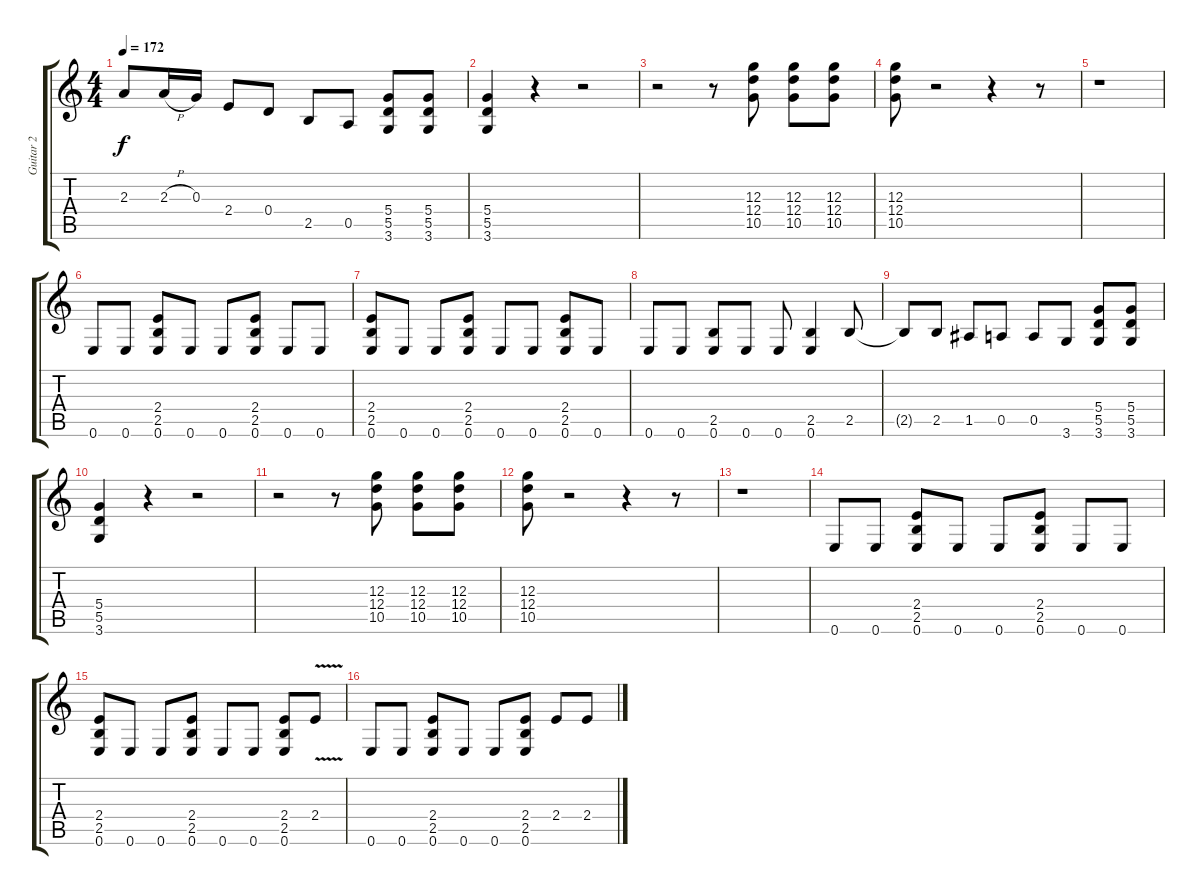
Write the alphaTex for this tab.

\track ("Guitar 2" "Guitar 2") {instrument distortionguitar}
\staff {score tabs}
\tuning (E4 B3 G3 D3 A2 E2) {hide}
\ts (4 4)
\tempo 172
\clef g2
\ks c
2.3{t}.8{dy f} 2.3{h}.16 0.3.16 2.4.8 0.4.8 2.5.8 0.5.8 (5.4 5.5 3.6).8 (5.4 5.5 3.6).8 |
(5.4 5.5 3.6).4 r.4 r.2 |
r.2 r.8 (12.3 12.4 10.5).8 (12.3 12.4 10.5).8 (12.3 12.4 10.5).8 |
(12.3 12.4 10.5).8 r.2 r.4 r.8 |
r.1 |
0.6.8 0.6.8 (2.4 2.5 0.6).8 0.6.8 0.6.8 (2.4 2.5 0.6).8 0.6.8 0.6.8 |
(2.4 2.5 0.6).8 0.6.8 0.6.8 (2.4 2.5 0.6).8 0.6.8 0.6.8 (2.4 2.5 0.6).8 0.6.8 |
0.6.8 0.6.8 (2.5 0.6).8 0.6.8 0.6.8 (2.5 0.6).4 2.5.8 |
2.5{t}.8 2.5.8 1.5.8 0.5.8 0.5.8 3.6.8 (5.4 5.5 3.6).8 (5.4 5.5 3.6).8 |
(5.4 5.5 3.6).4 r.4 r.2 |
r.2 r.8 (12.3 12.4 10.5).8 (12.3 12.4 10.5).8 (12.3 12.4 10.5).8 |
(12.3 12.4 10.5).8 r.2 r.4 r.8 |
r.1 |
0.6.8 0.6.8 (2.4 2.5 0.6).8 0.6.8 0.6.8 (2.4 2.5 0.6).8 0.6.8 0.6.8 |
(2.4 2.5 0.6).8 0.6.8 0.6.8 (2.4 2.5 0.6).8 0.6.8 0.6.8 (2.4 2.5 0.6).8 2.4{v}.8 |
0.6.8 0.6.8 (2.4 2.5 0.6).8 0.6.8 0.6.8 (2.4 2.5 0.6).8 2.4.8 2.4.8
